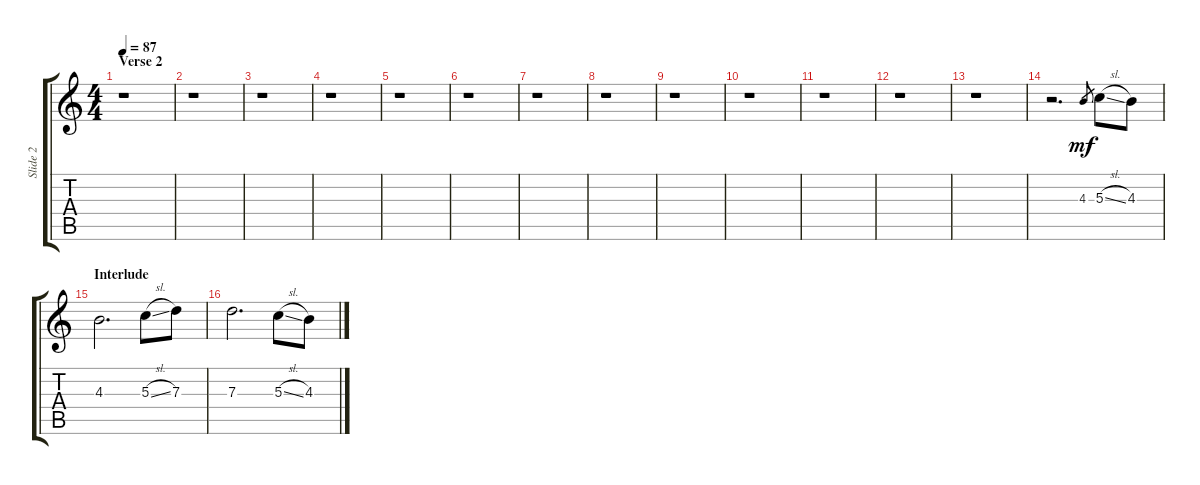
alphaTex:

\track ("Slide 2" "Slide 2") {instrument electricguitarjazz}
\staff {score tabs}
\tuning (E4 B3 G3 D3 A2 E2) {hide}
\ts (4 4)
\section ("" "Verse 2")
\tempo 87
\clef g2
\ks c
r.1{dy mf} |
r.1 |
r.1 |
r.1 |
r.1 |
r.1 |
r.1 |
r.1 |
r.1 |
r.1 |
r.1 |
r.1 |
r.1 |
r.2{d} 4.3.8{gr} 5.3{sl}.8 4.3.8 |
\section ("" "Interlude")
4.3.2{d} 5.3{sl}.8 7.3.8 |
7.3.2{d} 5.3{sl}.8 4.3.8
